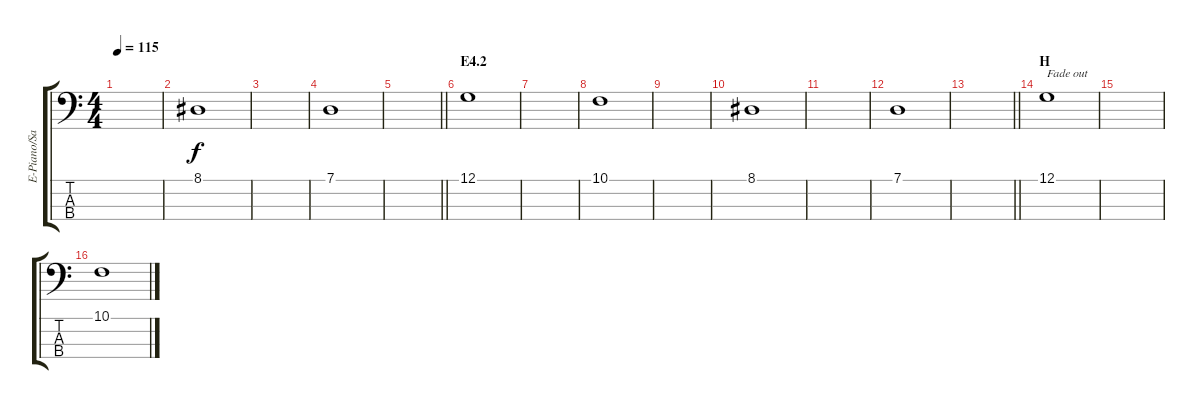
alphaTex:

\track ("E-Piano/Sawtooh" "E-Piano/Sa") {instrument electricgrandpiano}
\staff {score tabs}
\tuning (G2 D2 A1 E1) {hide}
\ts (4 4)
\tempo 115
\clef f4
\ks c
|
8.1.1 |
|
7.1.1 |
\barLineRight lightlight
|
\section ("" "E4.2")
12.1.1 |
|
10.1.1 |
|
8.1.1 |
|
7.1.1 |
\barLineRight lightlight
|
\section ("" "H")
12.1.1{txt "Fade out" instrument electricgrandpiano} |
|
10.1.1
